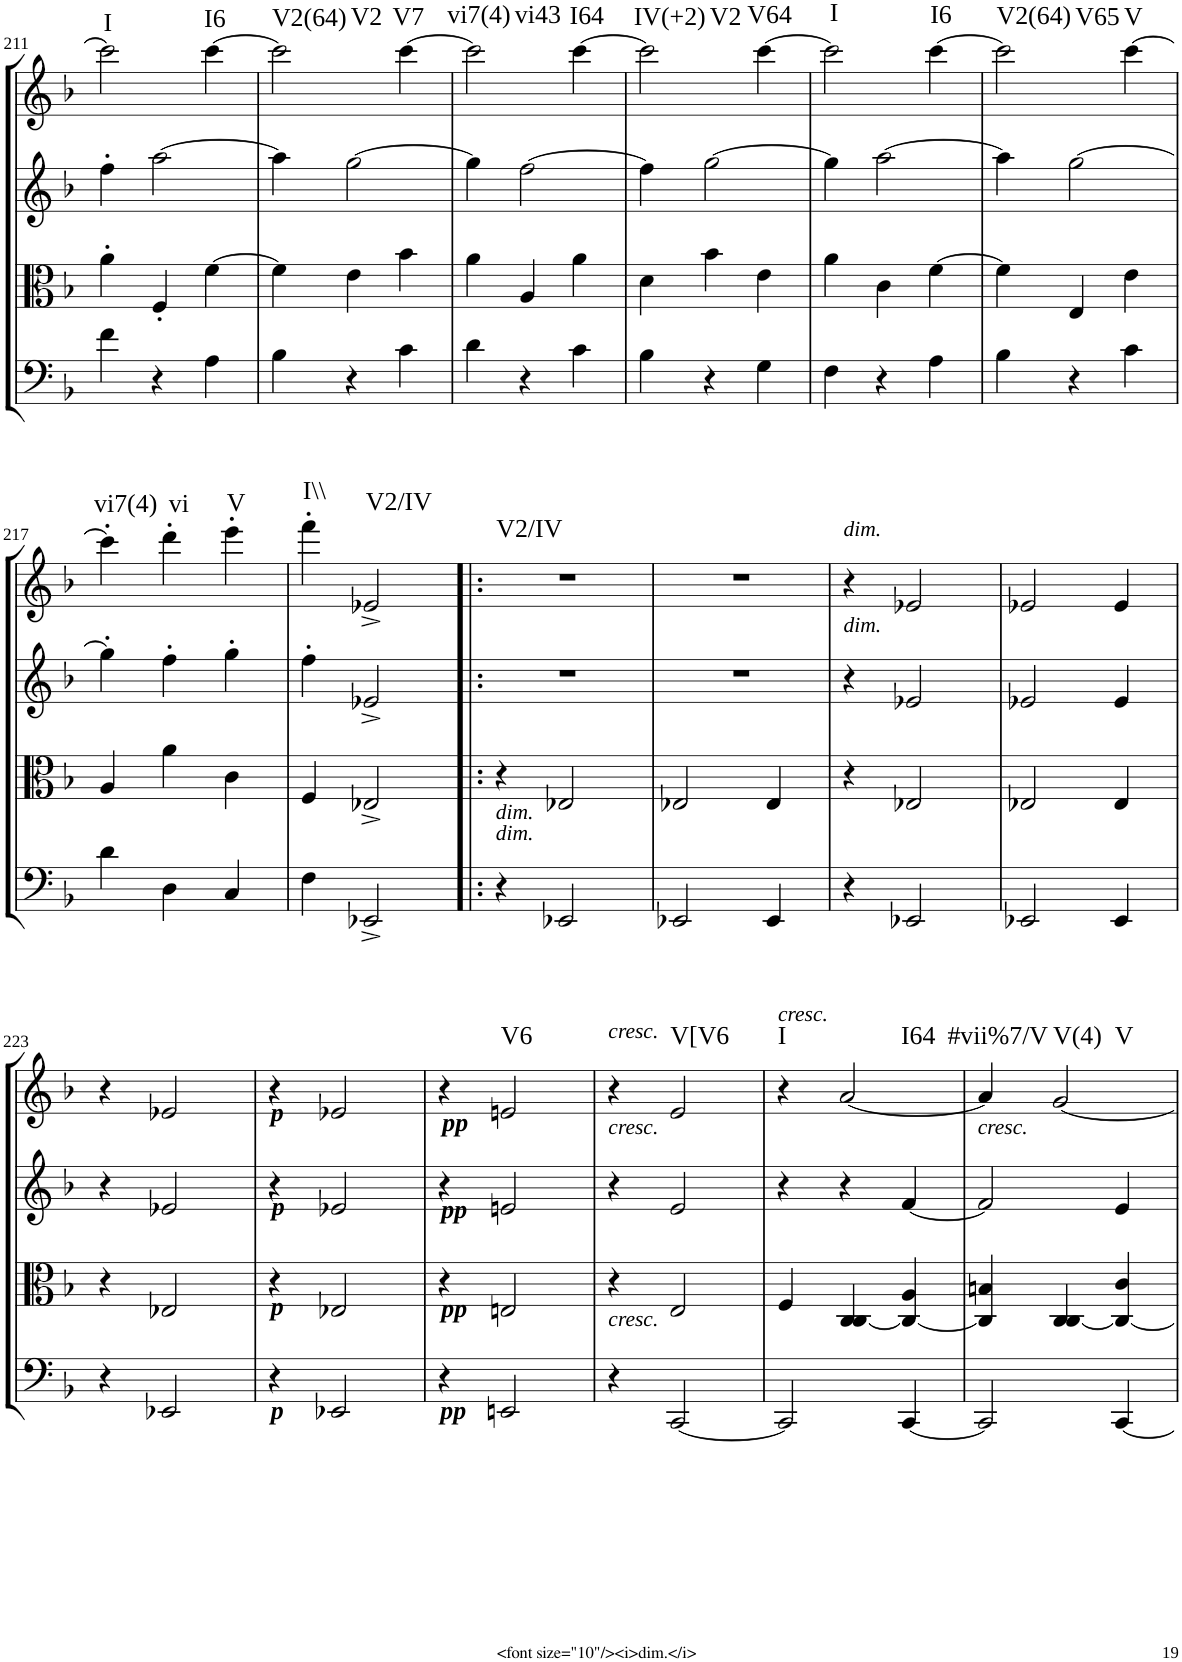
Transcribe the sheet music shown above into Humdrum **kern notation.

**kern	**kern	**kern	**kern	**harte
*part4	*part3	*part2	*part1	*part1
*staff4	*staff3	*staff2	*staff1	*
*I"Cello	*I"Viola	*I"2nd Violin	*I"1st Violin	*
*	*I'Vla	*I'Vln	*I'Vln	*
!!LO:PB:g=z
*clefF4	*clefC3	*clefG2	*clefG2	*
*k[b-]	*k[b-]	*k[b-]	*k[b-]	*
*F:	*F:	*F:	*F:	*
*M3/4	*M3/4	*M3/4	*M3/4	*
=211	=211	=211	=211	=211
!	!	!	!	!LO:H:kt=I
4f\	4a'\	4ff'\	2ccc\]	N
4r	4F'/	[2aa\	.	.
!	!	!	!	!LO:H:kt=I6
4A\	[4f\	.	[4ccc\	N
=212	=212	=212	=212	=212
!	!	!	!	!LO:H:n=1:kt=V2(64)
!	!	!	!	!LO:H:n=2:kt=V2
4B-\	4f\]	4aa\]	2ccc\]	N N
4r	4e\	[2gg\	.	.
!	!	!	!	!LO:H:kt=V7
4c\	4b-\	.	[4ccc\	N
=213	=213	=213	=213	=213
!	!	!	!	!LO:H:n=1:kt=vi7(4)
!	!	!	!	!LO:H:n=2:kt=vi43
4d\	4a\	4gg\]	2ccc\]	N N
4r	4A/	[2ff\	.	.
!	!	!	!	!LO:H:kt=I64
4c\	4a\	.	[4ccc\	N
=214	=214	=214	=214	=214
!	!	!	!	!LO:H:n=1:kt=IV(+2)
!	!	!	!	!LO:H:n=2:kt=V2
4B-\	4d\	4ff\]	2ccc\]	N N
4r	4b-\	[2gg\	.	.
!	!	!	!	!LO:H:kt=V64
4G\	4e\	.	[4ccc\	N
=215	=215	=215	=215	=215
!	!	!	!	!LO:H:kt=I
4F\	4a\	4gg\]	2ccc\]	N
4r	4c\	[2aa\	.	.
!	!	!	!	!LO:H:kt=I6
4A\	[4f\	.	[4ccc\	N
=216	=216	=216	=216	=216
!	!	!	!	!LO:H:n=1:kt=V2(64)
!	!	!	!	!LO:H:n=2:kt=V65
4B-\	4f\]	4aa\]	2ccc\]	N N
4r	4E/	[2gg\	.	.
!	!	!	!	!LO:H:kt=V
4c\	4e\	.	[4ccc\	N
!!LO:LB:g=z
=217	=217	=217	=217	=217
!	!	!	!	!LO:H:kt=vi7(4)
4d\	4A/	4gg'\]	4ccc'\]	N
!	!	!	!	!LO:H:kt=vi
4D\	4a\	4ff'\	4ddd'\	N
!	!	!	!	!LO:H:kt=V
4C/	4c\	4gg'\	4eee'\	N
=218	=218	=218	=218	=218
!	!	!	!	!LO:H:kt=I\\
4F\	4F/	4ff'\	4fff'\	N
!	!	!	!	!LO:H:kt=V2/IV
2EE-X^/	2E-X^/	2e-X^/	2e-X^/	N
=219!|:	=219!|:	=219!|:	=219!|:	=219!|:
!LO:TX:a:i:t=dim.	!	!	!	!
!LO:TX:a:i:t=dim.	!	!	!	!LO:H:kt=V2/IV
4r	4r	2.r	2.r	N
2EE-X/	2E-X/	.	.	.
=220	=220	=220	=220	=220
2EE-X/	2E-X/	2.r	2.r	.
4EE-/	4E-/	.	.	.
=221	=221	=221	=221	=221
!	!	!	!LO:TX:a:i:t=dim.	!
!	!	!LO:TX:a:i:t=dim.	!	!
4r	4r	4r	4r	.
2EE-X/	2E-X/	2e-X/	2e-X/	.
=222	=222	=222	=222	=222
2EE-X/	2E-X/	2e-X/	2e-X/	.
4EE-/	4E-/	4e-/	4e-/	.
!!LO:LB:g=z
=223	=223	=223	=223	=223
4r	4r	4r	4r	.
2EE-X/	2E-X/	2e-X/	2e-X/	.
=224	=224	=224	=224	=224
!	!	!	!LO:TX:a:Bi:t=p	!
!	!	!LO:TX:a:Bi:t=p	!	!
!	!LO:TX:a:Bi:t=p	!	!	!
!LO:TX:b:Bi:t=p	!	!	!	!
4r	4r	4r	4r	.
2EE-X/	2E-X/	2e-X/	2e-X/	.
=225	=225	=225	=225	=225
!	!	!	!LO:TX:b:Bi:t=pp	!
!	!	!LO:TX:a:Bi:t=pp	!	!
!	!LO:TX:a:Bi:t=pp	!	!	!
!LO:TX:b:Bi:t=pp	!	!	!	!
4r	4r	4r	4r	.
!	!	!	!	!LO:H:kt=V6
2EEn/	2En/	2en/	2en/	N
=226	=226	=226	=226	=226
!	!	!	!LO:TX:a:i:t=cresc.	!
!	!	!LO:TX:a:i:t=cresc.	!	!
!LO:TX:a:i:t=cresc.	!	!	!	!
4r	4r	4r	4r	.
!	!	!	!	!LO:H:kt=V[V6
[2CC/	2E/	2e/	2e/	N
=227	=227	=227	=227	=227
!	!	!	!LO:TX:a:i:t=cresc.	!LO:H:kt=I
2CC/]	4F/	4r	4r	N
!	!	!	!	!LO:H:kt=I64
.	4C/ [4C/	4r	[2a/	N
[4CC/	4C/_ 4A/	[4f/	.	.
=228	=228	=228	=228	=228
!	!	!LO:TX:a:i:t=cresc.	!	!LO:H:kt=#vii%7/V
2CC/]	4C/] 4Bn/	2f/]	4a/]	N
!	!	!	!	!LO:H:n=1:kt=V(4)
!	!	!	!	!LO:H:n=2:kt=V
.	4C/ [4C/	.	[2g/	N N
[4CC/	4C/_ 4c/	4e/	.	.
=	=	=	=	=
*-	*-	*-	*-	*-
